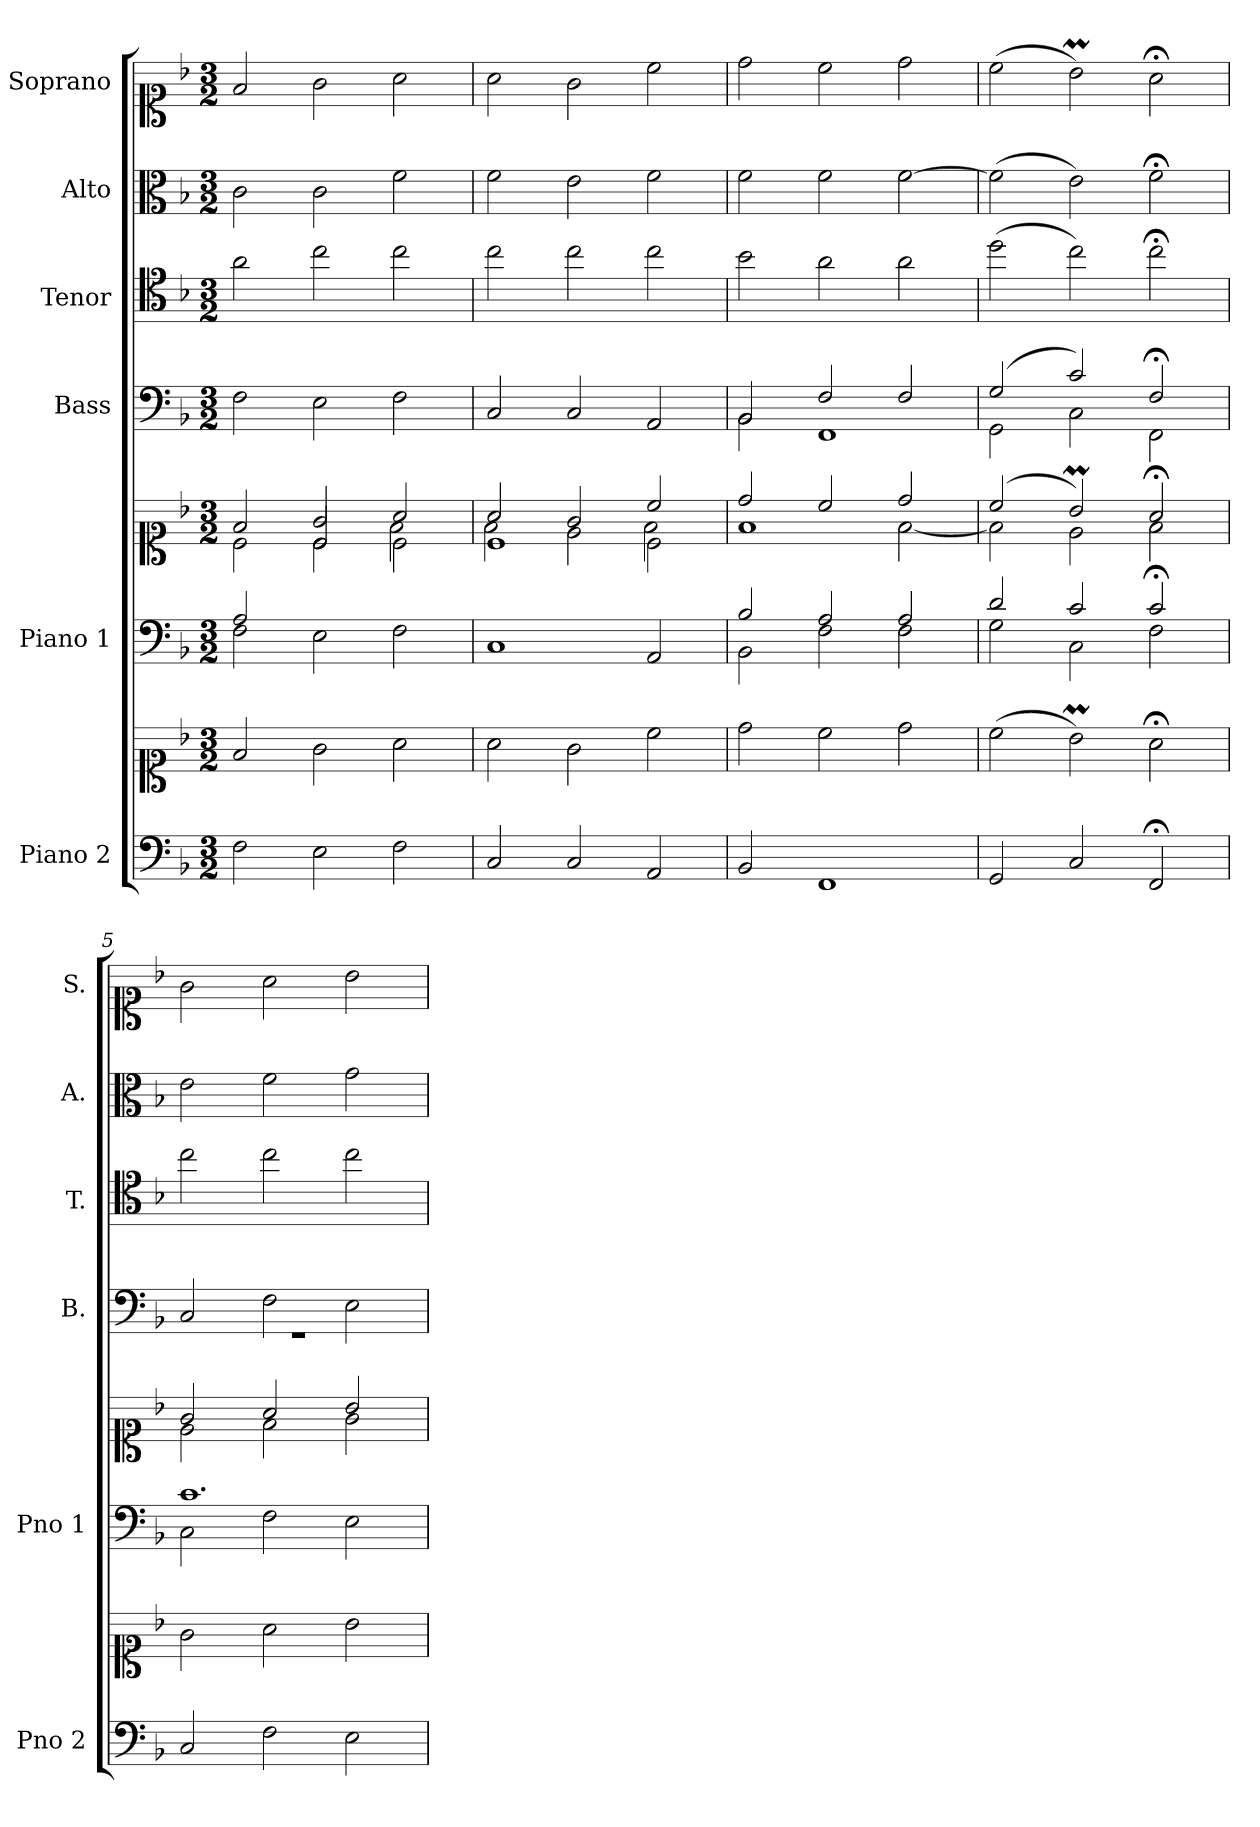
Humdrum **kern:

**kern	**kern	**kern	**kern	**kern	**kern	**kern	**kern
*part6	*part6	*part5	*part5	*part4	*part3	*part2	*part1
*staff8	*staff7	*staff6	*staff5	*staff4	*staff3	*staff2	*staff1
*I"Piano 2	*	*I"Piano 1	*	*I"Bass	*I"Tenor	*I"Alto	*I"Soprano
*I'Pno 2	*	*I'Pno 1	*	*I'B.	*I'T.	*I'A.	*I'S.
*clefF4	*clefC1	*clefF4	*clefC1	*clefF4	*clefC4	*clefC3	*clefC1
*	*	*	*	*	*ITrd7c12	*	*
*k[b-]	*k[b-]	*k[b-]	*k[b-]	*k[b-]	*k[b-]	*k[b-]	*k[b-]
*F:	*F:	*F:	*F:	*F:	*F:	*F:	*F:
*M3/2	*M3/2	*M3/2	*M3/2	*M3/2	*M3/2	*M3/2	*M3/2
=1	=1	=1	=1	=1	=1	=1	=1
*	*	*^	*^	*	*	*	*
*	*	*	*	*	*^	*	*	*	*
2F\	2f/	2A/	2F\	2f/	2ryy	2c\	2F\	2A\	2c\	2f/
2E\	2g\	1ryy	2E\	2g/	2c\	2c/	2E\	2c\	2c\	2g\
2F\	2a\	.	2F\	2a/	2c\	2f\	2F\	2c\	2f\	2a\
*	*	*v	*v	*	*	*	*	*	*	*
=2	=2	=2	=2	=2	=2	=2	=2	=2	=2
2C/	2a\	1C/	2a/	1c\	2f\	2C/	2c\	2f\	2a\
2C/	2g\	.	2g/	.	2e\	2C/	2c\	2e\	2g\
2AA/	2cc\	2AA/	2cc/	2c\	2f\	2AA/	2c\	2f\	2cc\
*	*	*	*	*v	*v	*	*	*	*
=3	=3	=3	=3	=3	=3	=3	=3	=3
*	*	*^	*	*	*^	*	*	*
2BB-/	2dd\	2B-/	2BB-\	2dd/	1f\	2BB-/	2BB-\	2B-\	2f\	2dd\
1FF/	2cc\	2A/	2F\	2cc/	.	2F/	1FF\	2A\	2f\	2cc\
.	2dd\	2A/	2F\	2dd/	[<2f\	2F/	.	2A\	[>2f\	2dd\
=4	=4	=4	=4	=4	=4	=4	=4	=4	=4	=4
2GG/	(2cc\	2d/	2G\	(2cc/	2f\]	(2G/	2GG\	(2d\	(2f\]	(2cc\
2C/	2b-M\)	2c/	2C\	2b-M/)	2e\	2c/)	2C\	2c\)	2e\)	2b-M\)
2FF;/	2a;<\	2c;/	2F\	2a;</	2f\	2F;</	2FF\	2c;<\	2f;<\	2a;<\
=5	=5	=5	=5	=5	=5	=5	=5	=5	=5	=5
!	!	!	!	!	!	!	!LO:N:vis=1	!	!	!
2C/	2g\	1.c/	2C\	2g/	2e\	2C/	1.r	2c\	2e\	2g\
2F\	2a\	.	2F\	2a/	2f\	2F\	.	2c\	2f\	2a\
2E\	2b-\	.	2E\	2b-/	2g\	2E\	.	2c\	2g\	2b-\
*	*	*v	*v	*	*	*v	*v	*	*	*
*	*	*	*v	*v	*	*	*	*
=	=	=	=	=	=	=	=
*-	*-	*-	*-	*-	*-	*-	*-
